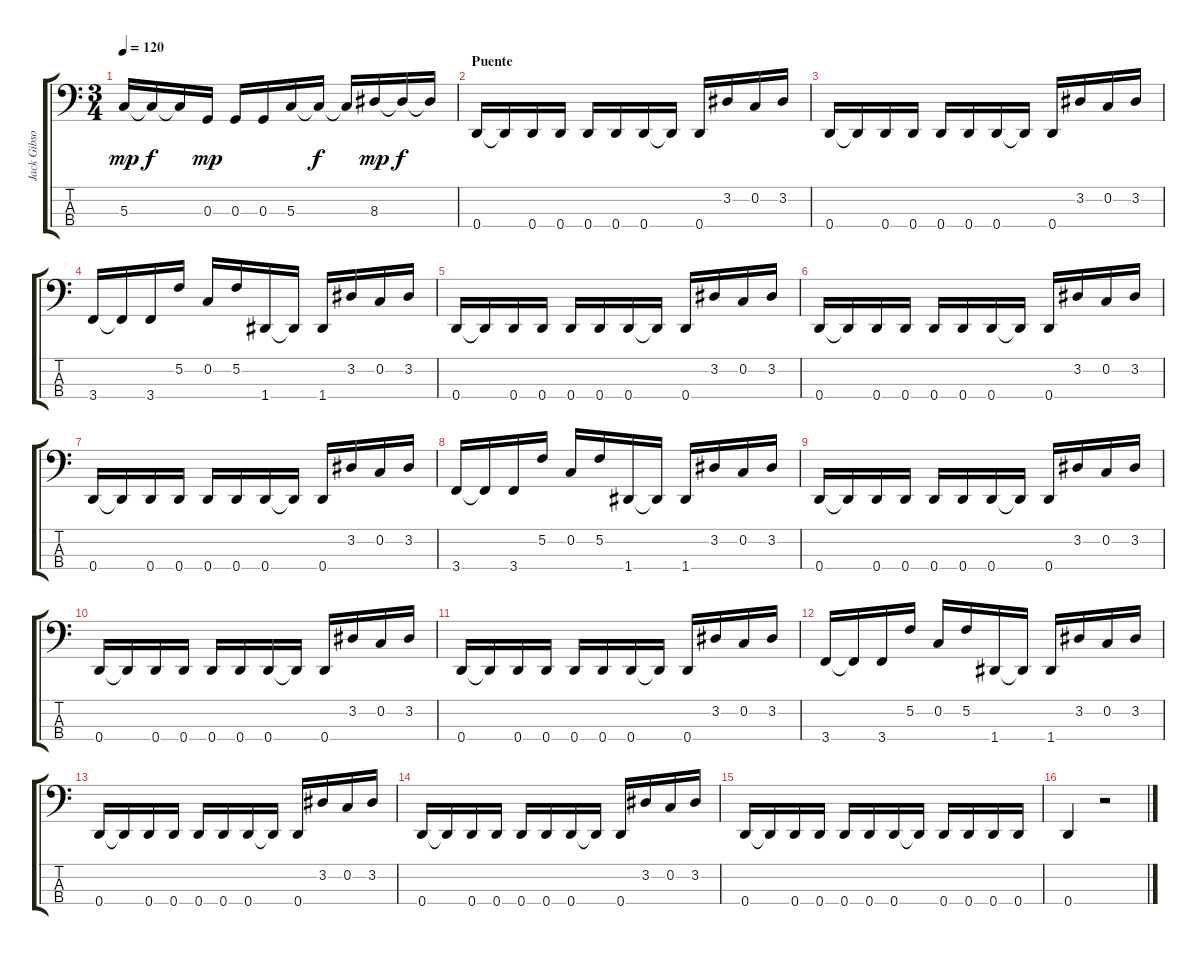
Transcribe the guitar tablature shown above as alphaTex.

\track ("Jack Gibson" "Jack Gibso") {instrument electricbassfinger}
\staff {score tabs}
\tuning (F2 C2 G1 D1) {hide}
\ts (3 4)
\tempo 120
\clef f4
\ks c
5.3.16{dy mp} 5.3{t}.16{dy f} 5.3{t}.16 0.3.16{dy mp} 0.3.16 0.3.16 5.3.16 5.3{t}.16{dy f} 5.3{t}.16 8.3.16{dy mp} 8.3{t}.16{dy f} 8.3{t}.16 |
\section ("" "Puente")
0.4.16 0.4{t}.16 0.4.16 0.4.16 0.4.16 0.4.16 0.4.16 0.4{t}.16 0.4.16 3.2.16 0.2.16 3.2.16 |
0.4.16 0.4{t}.16 0.4.16 0.4.16 0.4.16 0.4.16 0.4.16 0.4{t}.16 0.4.16 3.2.16 0.2.16 3.2.16 |
3.4.16 3.4{t}.16 3.4.16 5.2.16 0.2.16 5.2.16 1.4.16 1.4{t}.16 1.4.16 3.2.16 0.2.16 3.2.16 |
0.4.16 0.4{t}.16 0.4.16 0.4.16 0.4.16 0.4.16 0.4.16 0.4{t}.16 0.4.16 3.2.16 0.2.16 3.2.16 |
0.4.16 0.4{t}.16 0.4.16 0.4.16 0.4.16 0.4.16 0.4.16 0.4{t}.16 0.4.16 3.2.16 0.2.16 3.2.16 |
0.4.16 0.4{t}.16 0.4.16 0.4.16 0.4.16 0.4.16 0.4.16 0.4{t}.16 0.4.16 3.2.16 0.2.16 3.2.16 |
3.4.16 3.4{t}.16 3.4.16 5.2.16 0.2.16 5.2.16 1.4.16 1.4{t}.16 1.4.16 3.2.16 0.2.16 3.2.16 |
0.4.16 0.4{t}.16 0.4.16 0.4.16 0.4.16 0.4.16 0.4.16 0.4{t}.16 0.4.16 3.2.16 0.2.16 3.2.16 |
0.4.16 0.4{t}.16 0.4.16 0.4.16 0.4.16 0.4.16 0.4.16 0.4{t}.16 0.4.16 3.2.16 0.2.16 3.2.16 |
0.4.16 0.4{t}.16 0.4.16 0.4.16 0.4.16 0.4.16 0.4.16 0.4{t}.16 0.4.16 3.2.16 0.2.16 3.2.16 |
3.4.16 3.4{t}.16 3.4.16 5.2.16 0.2.16 5.2.16 1.4.16 1.4{t}.16 1.4.16 3.2.16 0.2.16 3.2.16 |
0.4.16 0.4{t}.16 0.4.16 0.4.16 0.4.16 0.4.16 0.4.16 0.4{t}.16 0.4.16 3.2.16 0.2.16 3.2.16 |
0.4.16 0.4{t}.16 0.4.16 0.4.16 0.4.16 0.4.16 0.4.16 0.4{t}.16 0.4.16 3.2.16 0.2.16 3.2.16 |
0.4.16 0.4{t}.16 0.4.16 0.4.16 0.4.16 0.4.16 0.4.16 0.4{t}.16 0.4.16 0.4.16 0.4.16 0.4.16 |
0.4.4 r.2
